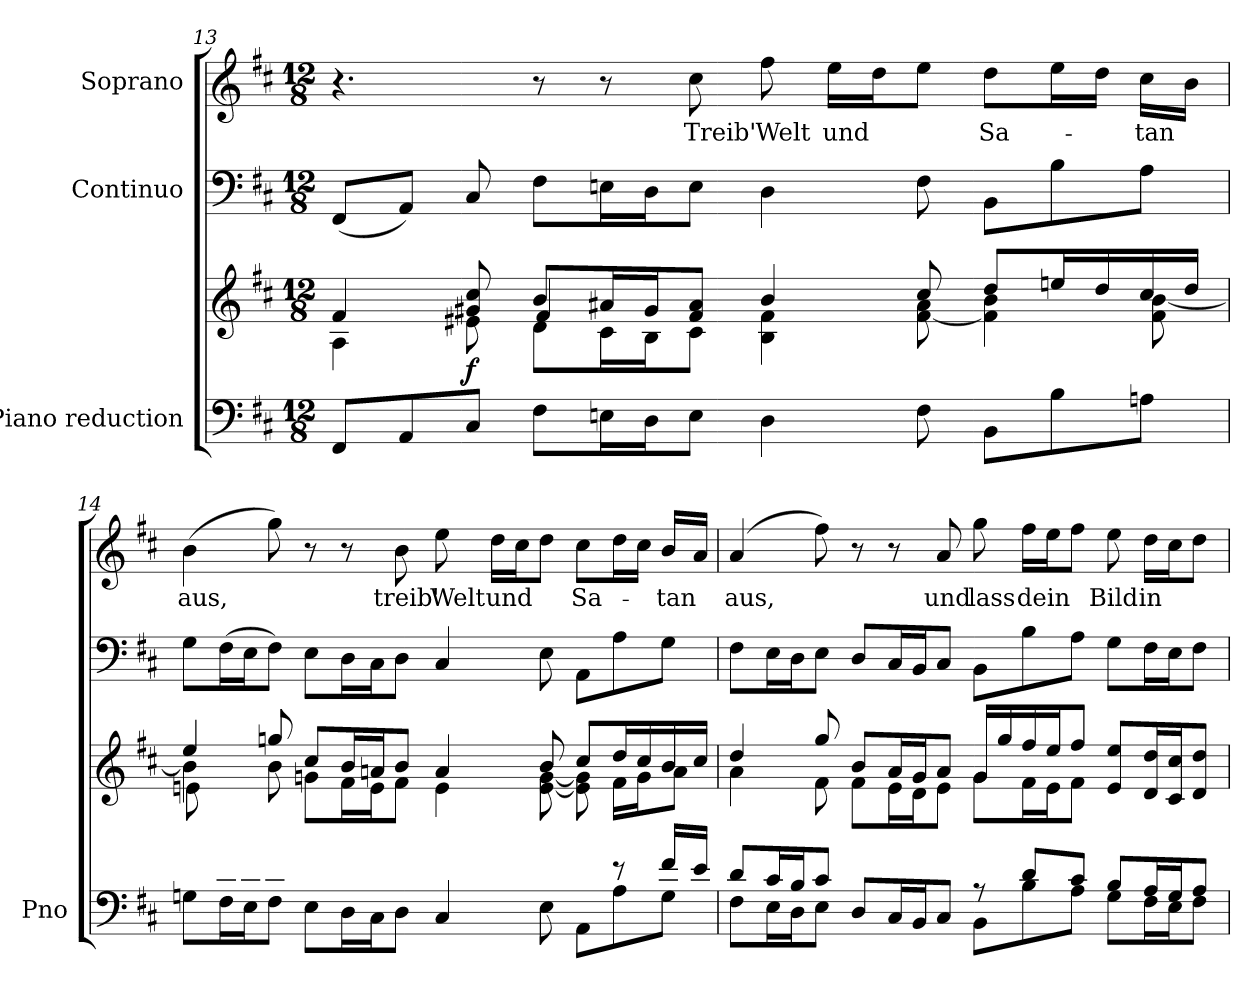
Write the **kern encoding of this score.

**kern	**kern	**dynam	**kern	**kern	**text
*part3	*part3	*part3	*part2	*part1	*part1
*staff4	*staff3	*staff3/4	*staff2	*staff1	*staff1
*I"Piano reduction	*	*	*I"Continuo	*I"Soprano	*
*I'Pno	*	*	*	*	*
!!LO:PB:g=z
*clefF4	*clefG2	*	*clefF4	*clefG2	*
*k[f#c#]	*k[f#c#]	*	*k[f#c#]	*k[f#c#]	*
*M12/8	*M12/8	*	*M12/8	*M12/8	*
=13	=13	=13	=13	=13	=13
*	*^	*	*	*	*
*	*	*^	*	*	*	*
8FF#/L	4f#/	4A\	4.ryy	.	(8FF#/L	4.r	.
8AA/	.	.	.	.	8AA/J)	.	.
!	!	!	!	!LO:DY:b	!	!	!
8C#/J	8g#X/ 8cc#/	8e#X\	.	f	8C#/	.	.
8F#\L	8b/L	8d\L	4f#/	.	8F#\L	8r	.
16En\L	16a#X/L	16c#\L	.	.	16En\L	8r	.
16D\J	16g#/J	16B\J	.	.	16D\J	.	.
!	!	!	!	!	!	!	!LO:LY:b
8E\J	8f#/ 8a#/J	8c#\J	8ryy	.	8E\J	8cc#\	Treib'
!	!	!	!	!	!	!	!LO:LY:b
4D\	4b/	4B\ 4f#\	2.ryy	.	4D\	8ff#\	Welt
!	!	!	!	!	!	!	!LO:LY:b
.	.	.	.	.	.	16ee\LL	und
.	.	.	.	.	.	16dd\J	.
8F#\	8cc#/	[8f#\ 8a#\	.	.	8F#\	8ee\J	.
!	!	!	!	!	!	!	!LO:LY:b
8BB\L	8dd/L	4f#\] 4b\	.	.	8BB\L	8dd\L	Sa-
8B\	16een/L	.	.	.	8B\	16ee\L	.
.	16dd/	.	.	.	.	16dd\JJ	.
!	!	!	!	!	!	!	!LO:LY:b
8An\J	16cc#/	8f#\ [8b\	.	.	8A\J	16cc#\LL	-tan
.	16dd/JJ	.	.	.	.	16b\JJ	.
=14	=14	=14	=14	=14	=14	=14	=14
*^	*	*	*	*	*	*	*
!	!	!	!	!	!	!	!	!LO:LY:b
8ryy	8Gn\L	4ee/	4b\]	8en\L	.	8G\L	(4b\	aus,
16d/L	16F#\L	.	.	1ryy	.	(16F#\L	.	.
16c#/J	16E\J	.	.	.	.	16E\J	.	.
8d/J	8F#\J	8ggn/	8b\	.	.	8F#\J)	8gg\)	.
4.ryy	8E\L	8cc#/L	8gn\L	.	.	8E\L	8r	.
.	16D\L	16b/L	16f#\L	.	.	16D\L	8r	.
.	16C#\J	16an/J	16e\J	.	.	16C#\J	.	.
!	!	!	!	!	!	!	!	!LO:LY:b
.	8D\J	8b/J	8f#\J	.	.	8D\J	8b\	treib'
!	!	!	!	!	!	!	!	!LO:LY:b
4.ryy	4C#/	4a/	4e\	.	.	4C#/	8ee\	Welt
!	!	!	!	!	!	!	!	!LO:LY:b
.	.	.	.	.	.	.	16dd\LL	und
.	.	.	.	.	.	.	16cc#\J	.
.	8E\	8b/	[8e\ [8g\	.	.	8E\	8dd\J	.
!	!	!	!	!	!	!	!	!LO:LY:b
8ryy	8AA\L	8cc#/L	8e\] 8g\]	4.ryy	.	8AA\L	8cc#\L	Sa-
8r	8A\	16dd/L	16f#\LL	.	.	8A\	16dd\L	.
.	.	16cc#/	16g\J	.	.	.	16cc#\JJ	.
!	!	!	!	!	!	!	!	!LO:LY:b
16f#/LL	8G\J	16b/	8a\J	.	.	8G\J	16b/LL	-tan
16e/JJ	.	16cc#/JJ	.	.	.	.	16a/JJ	.
*	*	*	*v	*v	*	*	*	*
=15	=15	=15	=15	=15	=15	=15	=15
!	!	!	!	!	!	!	!LO:LY:b
8d/L	8F#\L	4dd/	4a\	.	8F#\L	(4a/	aus,
16c#/L	16E\L	.	.	.	16E\L	.	.
16B/J	16D\J	.	.	.	16D\J	.	.
8c#/J	8E\J	8gg/	8f#\	.	8E\J	8ff#\)	.
8D/L	4.ryy	8b/L	8f#\L	.	8D/L	8r	.
16C#/L	.	16a/L	16e\L	.	16C#/L	8r	.
16BB/J	.	16g/J	16d\J	.	16BB/J	.	.
!	!	!	!	!	!	!	!LO:LY:b
8C#/J	.	8a/J	8e\J	.	8C#/J	8a/	und
!	!	!	!	!	!	!	!LO:LY:b
8r	8BB\L	16g/LL	8g\L	.	8BB\L	8gg\	lass
.	.	16gg/	.	.	.	.	.
!	!	!	!	!	!	!	!LO:LY:b
8d/L	8B\	16ff#/	16f#\L	.	8B\	16ff#\LL	dein
.	.	16ee/J	16e\J	.	.	16ee\J	.
8c#/J	8A\J	8ff#/J	8f#\J	.	8A\J	8ff#\J	.
!	!	!	!	!	!	!	!LO:LY:b
8B/L	8G\L	8e/ 8ee/L	4.ryy	.	8G\L	8ee\	Bild
!	!	!	!	!	!	!	!LO:LY:b
16A/L	16F#\L	16d/ 16dd/L	.	.	16F#\L	16dd\LL	in
16G/J	16E\J	16c#/ 16cc#/J	.	.	16E\J	16cc#\J	.
8A/J	8F#\J	8d/ 8dd/J	.	.	8F#\J	8dd\J	.
*v	*v	*	*	*	*	*	*
*	*v	*v	*	*	*	*
=	=	=	=	=	=
*-	*-	*-	*-	*-	*-
